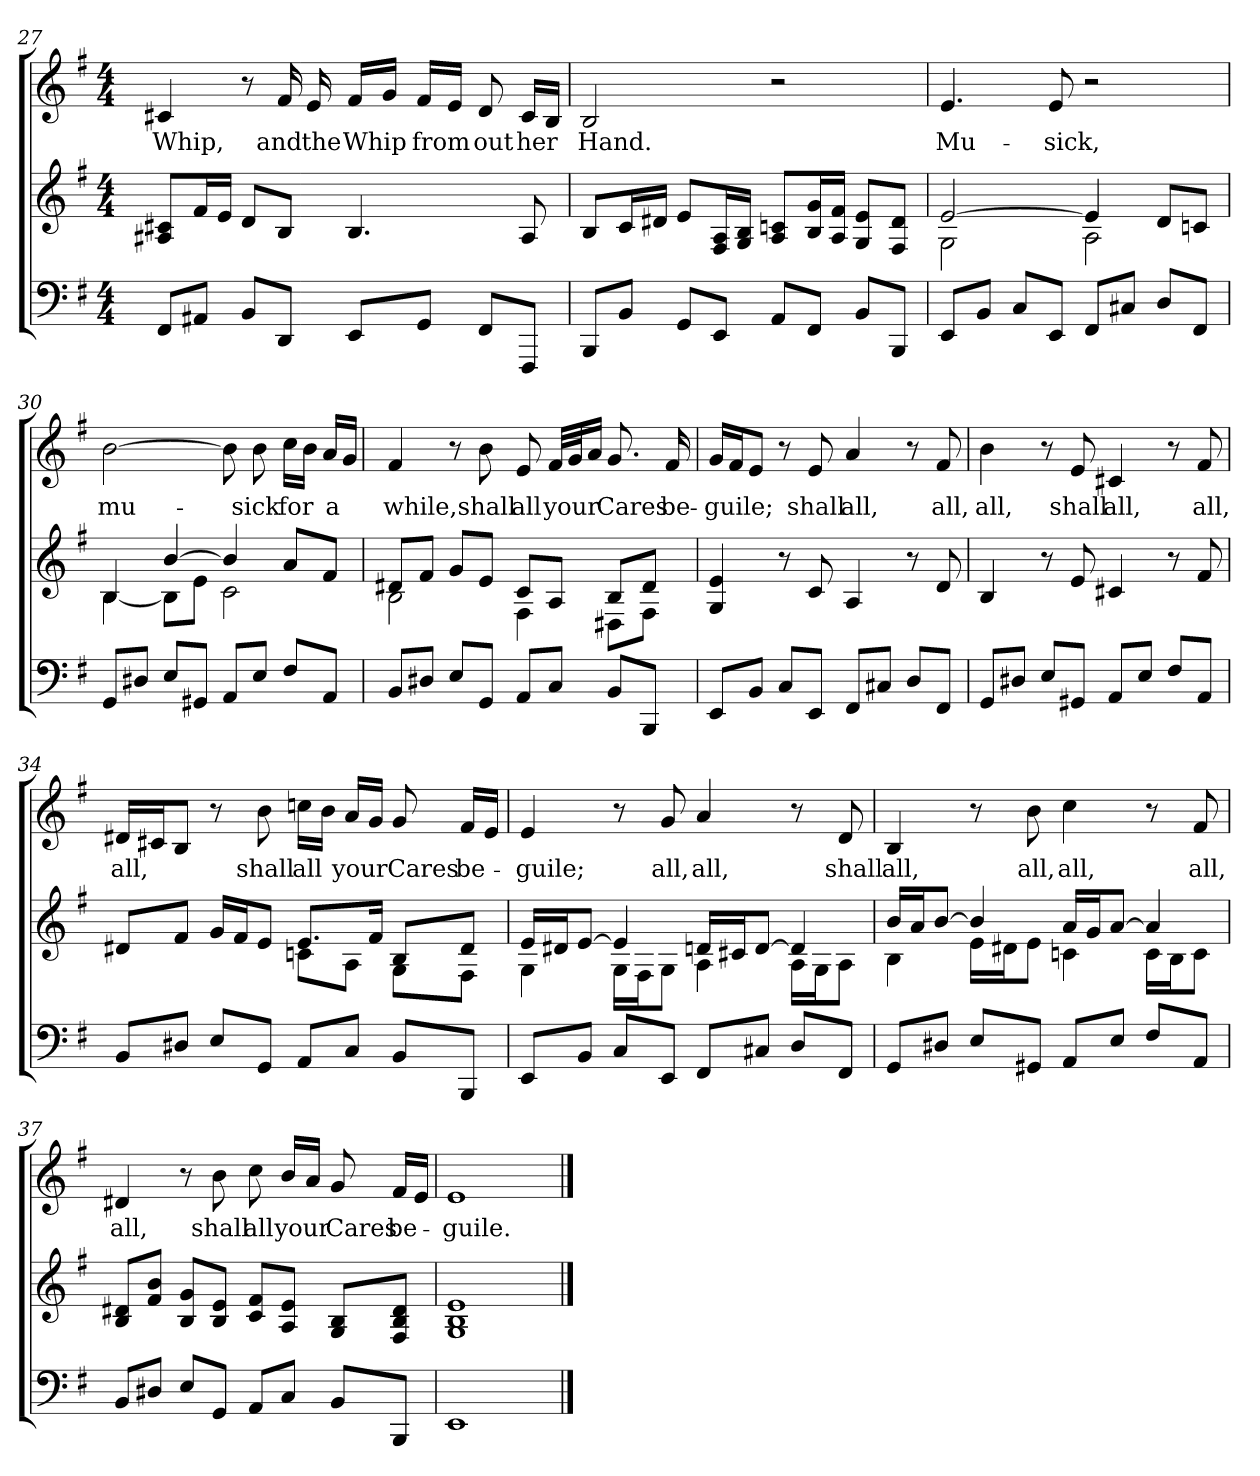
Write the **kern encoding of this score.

**kern	**kern	**kern	**text
*part3	*part2	*part1	*part1
*staff3	*staff2	*staff1	*staff1
!!LO:PB:g=z
*clefF4	*clefG2	*clefG2	*
*k[f#]	*k[f#]	*k[f#]	*
*G:	*G:	*G:	*
*M4/4	*M4/4	*M4/4	*
=27	=27	=27	=27
!	!	!	!LO:LY:b
8FF#/L	8A#X/ 8c#X/L	4c#X/	Whip,
8AA#X/J	16f#/L	.	.
.	16e/JJ	.	.
8BB/L	8d/L	8r	.
!	!	!	!LO:LY:b
8DD/J	8B/J	16f#/	and
!	!	!	!LO:LY:b
.	.	16e/	the
!	!	!	!LO:LY:b
8EE/L	4.B/	16f#/LL	Whip
.	.	16g/JJ	.
!	!	!	!LO:LY:b
8GG/J	.	16f#/LL	from
.	.	16e/JJ	.
!	!	!	!LO:LY:b
8FF#/L	.	8d/	out
!	!	!	!LO:LY:b
8FFF#/J	8A#/	16c#/LL	her
.	.	16B/JJ	.
=28	=28	=28	=28
!	!	!	!LO:LY:b
8BBB/L	8B/L	2B/	Hand.
8BB/J	16c/L	.	.
.	16d#X/JJ	.	.
8GG/L	8e/L	.	.
8EE/J	16F#/ 16A/L	.	.
.	16G/ 16B/JJ	.	.
8AA/L	8A/ 8cn/L	2r	.
8FF#/J	16B/ 16g/L	.	.
.	16A/ 16f#/JJ	.	.
8BB/L	8G/ 8e/L	.	.
8BBB/J	8F#/ 8d#/J	.	.
=29	=29	=29	=29
*	*^	*	*
!	!	!	!	!LO:LY:b
8EE/L	[>2e/	2G\	4.e/	Mu-
8BB/J	.	.	.	.
8C/L	.	.	.	.
!	!	!	!	!LO:LY:b
8EE/J	.	.	8e/	-sick,
8FF#/L	4e/]	2A\	2r	.
8C#X/J	.	.	.	.
8D/L	8d/L	.	.	.
8FF#/J	8cn/J	.	.	.
!!LO:LB:g=z
=30	=30	=30	=30	=30
!	!	!	!	!LO:LY:b
8GG/L	4B/	[<4B\	[>2b\	mu-
8D#X/J	.	.	.	.
8E/L	[>4b/	8B\L]	.	.
8GG#X/J	.	8e\J	.	.
8AA/L	4b/]	2c\	8b\]	.
!	!	!	!	!LO:LY:b
8E/J	.	.	8b\	-sick
!	!	!	!	!LO:LY:b
8F#/L	8a/L	.	16cc\LL	for
.	.	.	16b\JJ	.
!	!	!	!	!LO:LY:b
8AA/J	8f#/J	.	16a/LL	a
.	.	.	16g/JJ	.
=31	=31	=31	=31	=31
!	!	!	!	!LO:LY:b
8BB/L	8d#X/L	2B\	4f#/	while,
8D#X/J	8f#/J	.	.	.
8E/L	8g/L	.	8r	.
!	!	!	!	!LO:LY:b
8GG/J	8e/J	.	8b\	shall
!	!	!	!	!LO:LY:b
8AA/L	8c/L	4F#\	8e/	all
!	!	!	!	!LO:LY:b
8C/J	8A/J	.	32f#/LLL	your
.	.	.	32g/J	.
.	.	.	16a/JJ	.
!	!	!	!	!LO:LY:b
8BB/L	8B/L	8D#X\L	8.g/	Cares
8BBB/J	8d#/J	8F#\J	.	.
!	!	!	!	!LO:LY:b
.	.	.	16f#/	be-
*	*v	*v	*	*
=32	=32	=32	=32
!	!	!	!LO:LY:b
8EE/L	4G/ 4e/	16g/LL	-guile;
.	.	16f#/J	.
8BB/J	.	8e/J	.
8C/L	8r	8r	.
!	!	!	!LO:LY:b
8EE/J	8c/	8e/	shall
!	!	!	!LO:LY:b
8FF#/L	4A/	4a/	all,
8C#X/J	.	.	.
8D/L	8r	8r	.
!	!	!	!LO:LY:b
8FF#/J	8d/	8f#/	all,
!!LO:LB:g=z
=33	=33	=33	=33
!	!	!	!LO:LY:b
8GG/L	4B/	4b\	all,
8D#X/J	.	.	.
8E/L	8r	8r	.
!	!	!	!LO:LY:b
8GG#X/J	8e/	8e/	shall
!	!	!	!LO:LY:b
8AA/L	4c#X/	4c#X/	all,
8E/J	.	.	.
8F#/L	8r	8r	.
!	!	!	!LO:LY:b
8AA/J	8f#/	8f#/	all,
=34	=34	=34	=34
*	*^	*	*
!	!	!	!	!LO:LY:b
8BB/L	8d#X/L	2ryy	16d#X/LL	all,
.	.	.	16c#X/J	.
8D#X/J	8f#/J	.	8B/J	.
8E/L	16g/LL	.	8r	.
.	16f#/J	.	.	.
!	!	!	!	!LO:LY:b
8GG/J	8e/J	.	8b\	shall
!	!	!	!	!LO:LY:b
8AA/L	8.e/L	8cn\L	16ccn\LL	all
.	.	.	16b\JJ	.
!	!	!	!	!LO:LY:b
8C/J	.	8A\J	16a/LL	your
.	16f#/Jk	.	16g/JJ	.
!	!	!	!	!LO:LY:b
8BB/L	8B/L	8G\L	8g/	Cares
!	!	!	!	!LO:LY:b
8BBB/J	8d#/J	8F#\J	16f#/LL	be-
.	.	.	16e/JJ	.
=35	=35	=35	=35	=35
!	!	!	!	!LO:LY:b
8EE/L	16e/LL	4G\	4e/	-guile;
.	16d#X/J	.	.	.
8BB/J	[>8e/J	.	.	.
8C/L	4e/]	16G\LL	8r	.
.	.	16F#\J	.	.
!	!	!	!	!LO:LY:b
8EE/J	.	8G\J	8g/	all,
!	!	!	!	!LO:LY:b
8FF#/L	16dn/LL	4A\	4a/	all,
.	16c#X/J	.	.	.
8C#X/J	[>8d/J	.	.	.
8D/L	4d/]	16A\LL	8r	.
.	.	16G\J	.	.
!	!	!	!	!LO:LY:b
8FF#/J	.	8A\J	8d/	shall
!!LO:LB:g=z
=36	=36	=36	=36	=36
!	!	!	!	!LO:LY:b
8GG/L	16b/LL	4B\	4B/	all,
.	16a/J	.	.	.
8D#X/J	[>8b/J	.	.	.
8E/L	4b/]	16e\LL	8r	.
.	.	16d#X\J	.	.
!	!	!	!	!LO:LY:b
8GG#X/J	.	8e\J	8b\	all,
!	!	!	!	!LO:LY:b
8AA/L	16a/LL	4cn\	4cc\	all,
.	16g/J	.	.	.
8E/J	[>8a/J	.	.	.
8F#/L	4a/]	16c\LL	8r	.
.	.	16B\J	.	.
!	!	!	!	!LO:LY:b
8AA/J	.	8c\J	8f#/	all,
=37	=37	=37	=37	=37
!	!	!	!	!LO:LY:b
*	*v	*v	*	*
8BB/L	8B/ 8d#X/L	4d#X/	all,
8D#X/J	8f#/ 8b/J	.	.
8E/L	8B/ 8g/L	8r	.
!	!	!	!LO:LY:b
8GG/J	8B/ 8e/J	8b\	shall
!	!	!	!LO:LY:b
8AA/L	8c/ 8f#/L	8cc\	all
!	!	!	!LO:LY:b
8C/J	8A/ 8e/J	16b/LL	your
.	.	16a/JJ	.
!	!	!	!LO:LY:b
8BB/L	8G/ 8B/L	8g/	Cares
!	!	!	!LO:LY:b
8BBB/J	8F#/ 8B/ 8d#/J	16f#/LL	be-
.	.	16e/JJ	.
=38	=38	=38	=38
!	!	!	!LO:LY:b
1EE	1G 1B 1e	1e	-guile.
==	==	==	==
*-	*-	*-	*-
